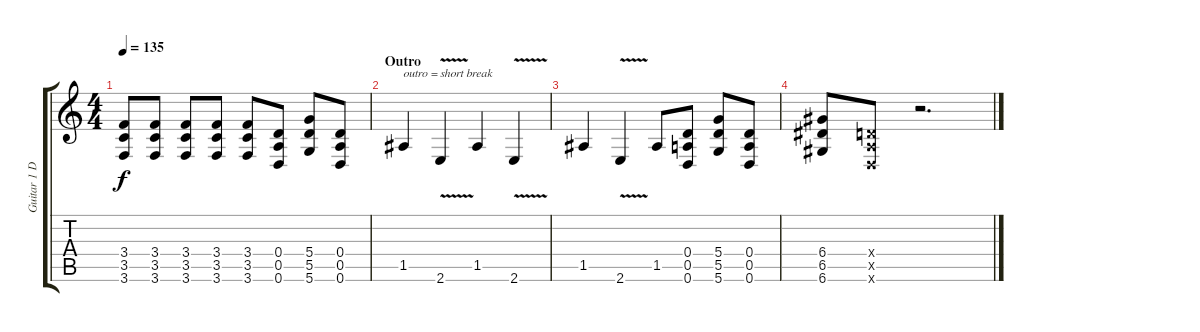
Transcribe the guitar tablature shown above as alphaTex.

\track ("Guitar 1 Drop D - rythm" "Guitar 1 D") {instrument distortionguitar}
\staff {score tabs}
\tuning (E4 B3 G3 D3 A2 D2) {hide}
\ts (4 4)
\tempo 135
\clef g2
\ks c
(3.4 3.5 3.6).8{dy f} (3.4 3.5 3.6).8 (3.4 3.5 3.6).8 (3.4 3.5 3.6).8 (3.4 3.5 3.6).8 (0.4 0.5 0.6).8 (5.4 5.5 5.6).8 (0.4 0.5 0.6).8 |
\section ("" "Outro")
1.5.4{txt "outro = short break"} 2.6{v}.4 1.5.4 2.6{v}.4 |
1.5.4 2.6{v}.4 1.5.8 (0.4 0.5 0.6).8 (5.4 5.5 5.6).8 (0.4 0.5 0.6).8 |
(6.4 6.5 6.6).8 (0.4{x} 0.5{x} 0.6{x}).8 r.2{d}
